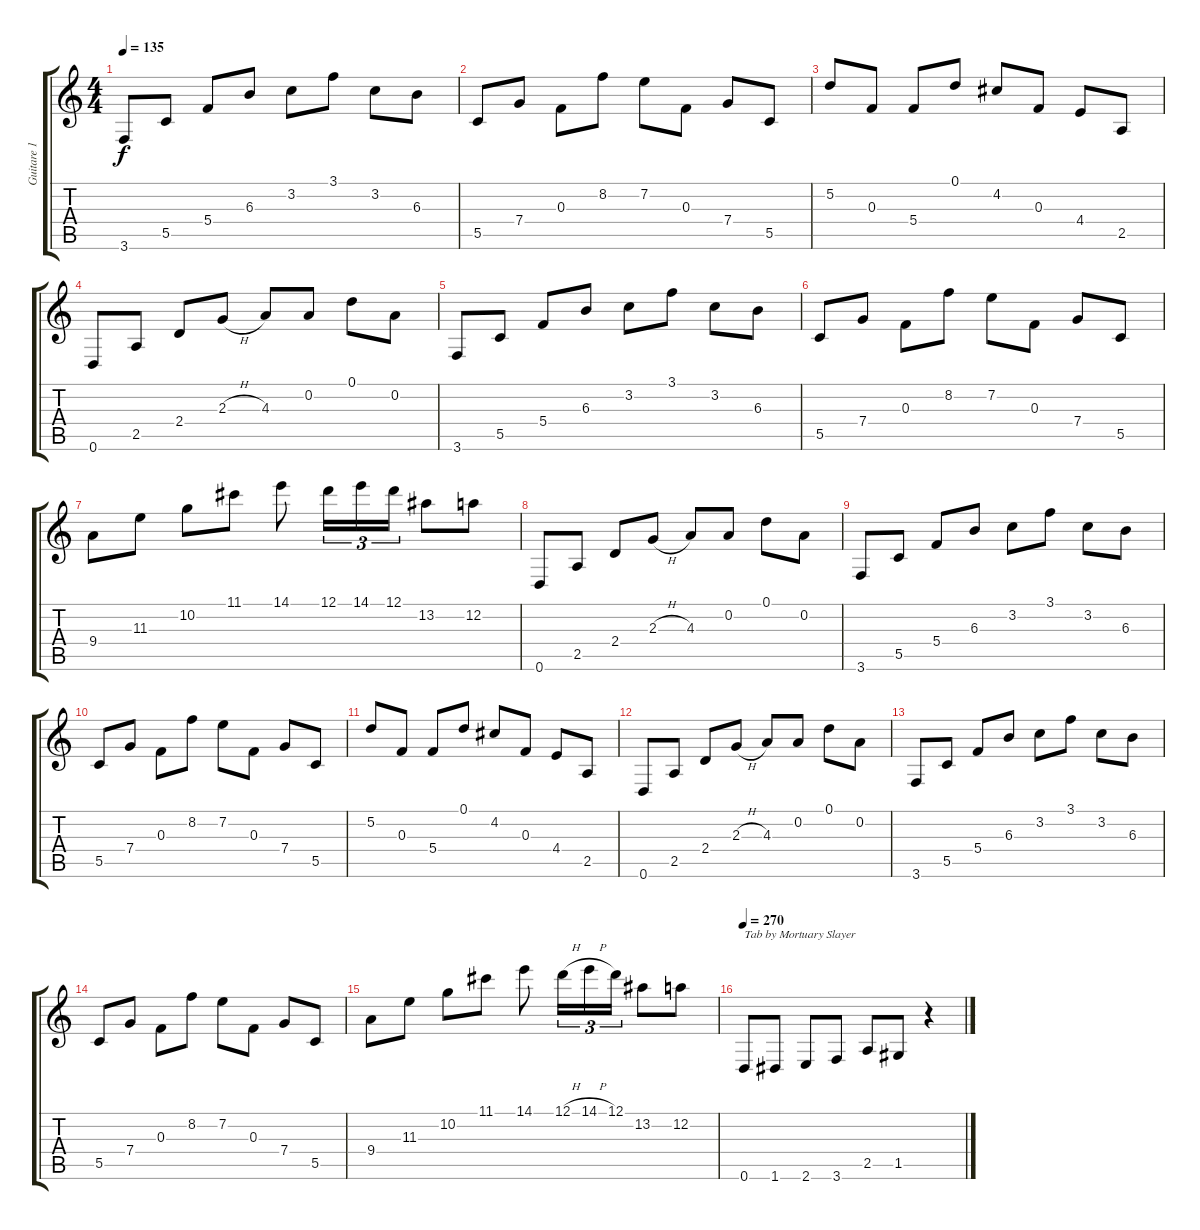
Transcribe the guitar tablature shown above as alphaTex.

\track ("Guitare 1" "Guitare 1") {instrument distortionguitar}
\staff {score tabs}
\tuning (D4 A3 F3 C3 G2 D2) {hide}
\ts (4 4)
\tempo 135
\clef g2
\ks c
3.6.8{dy f} 5.5.8 5.4.8 6.3.8 3.2.8 3.1.8 3.2.8 6.3.8 |
5.5.8 7.4.8 0.3.8 8.2.8 7.2.8 0.3.8 7.4.8 5.5.8 |
5.2.8 0.3.8 5.4.8 0.1.8 4.2.8 0.3.8 4.4.8 2.5.8 |
0.6.8 2.5.8 2.4.8 2.3{h}.8 4.3.8 0.2.8 0.1.8 0.2.8 |
3.6.8 5.5.8 5.4.8 6.3.8 3.2.8 3.1.8 3.2.8 6.3.8 |
5.5.8 7.4.8 0.3.8 8.2.8 7.2.8 0.3.8 7.4.8 5.5.8 |
9.4.8 11.3.8 10.2.8 11.1.8 14.1.8 12.1.16{tu (3 2)} 14.1.16{tu (3 2)} 12.1.16{tu (3 2)} 13.2.8 12.2.8 |
0.6.8 2.5.8 2.4.8 2.3{h}.8 4.3.8 0.2.8 0.1.8 0.2.8 |
3.6.8 5.5.8 5.4.8 6.3.8 3.2.8 3.1.8 3.2.8 6.3.8 |
5.5.8 7.4.8 0.3.8 8.2.8 7.2.8 0.3.8 7.4.8 5.5.8 |
5.2.8 0.3.8 5.4.8 0.1.8 4.2.8 0.3.8 4.4.8 2.5.8 |
0.6.8 2.5.8 2.4.8 2.3{h}.8 4.3.8 0.2.8 0.1.8 0.2.8 |
3.6.8 5.5.8 5.4.8 6.3.8 3.2.8 3.1.8 3.2.8 6.3.8 |
5.5.8 7.4.8 0.3.8 8.2.8 7.2.8 0.3.8 7.4.8 5.5.8 |
9.4.8 11.3.8 10.2.8 11.1.8 14.1.8 12.1{h}.16{tu (3 2)} 14.1{h}.16{tu (3 2)} 12.1.16{tu (3 2)} 13.2.8 12.2.8 |
\tempo 270
0.6.8{txt "Tab by Mortuary Slayer" volume 12 instrument distortionguitar} 1.6.8 2.6.8 3.6.8 2.5.8 1.5.8 r.4
